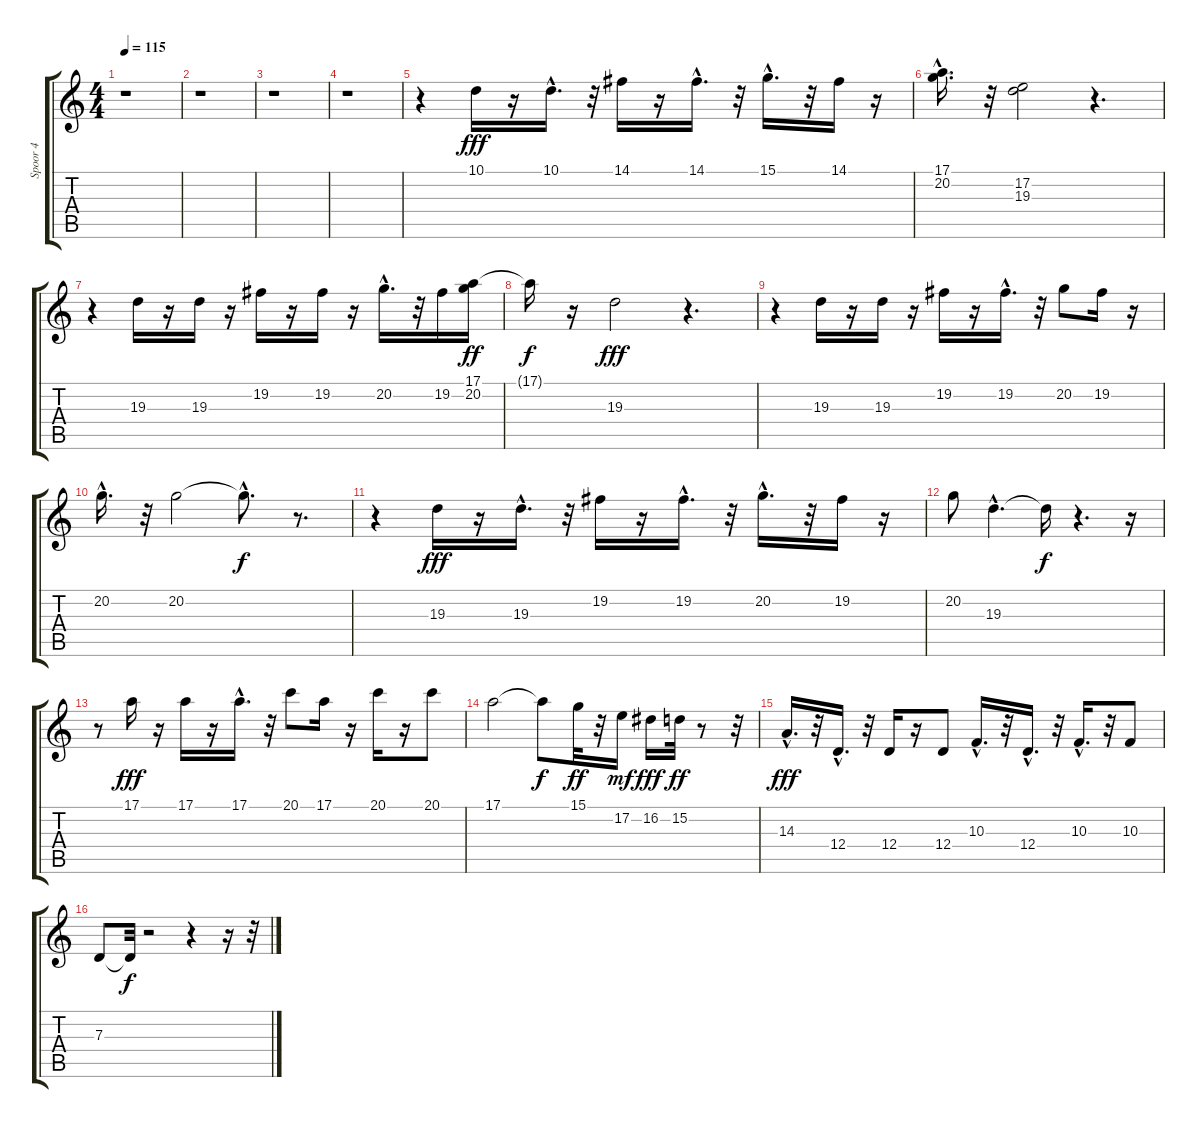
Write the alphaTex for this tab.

\track ("Spoor 4" "Spoor 4") {instrument lead4chiff}
\staff {score tabs}
\tuning (E4 B3 G3 D3 A2 E2) {hide}
\ts (4 4)
\tempo 115
\clef g2
\ks c
r.1{dy f} |
r.1 |
r.1 |
r.1 |
r.4 10.1.16{dy fff instrument lead2sawtooth} r.16 10.1{hac}.16{d} r.32 14.1.16 r.16 14.1{hac}.16{d} r.32 15.1{hac}.16{d} r.32 14.1.16 r.16 |
(17.1{hac} 20.2).16{d} r.32 (17.2 19.3).2 r.4{d} |
r.4 19.3.16 r.16 19.3.16 r.16 19.2.16 r.16 19.2.16 r.16 20.2{hac}.16{d} r.32 19.2.16 (17.1 20.2).16{dy ff} |
17.1{t}.16{dy f} r.16 19.3.2{dy fff} r.4{d} |
r.4 19.3.16 r.16 19.3.16 r.16 19.2.16 r.16 19.2{hac}.16{d} r.32 20.2.8 19.2.16 r.16 |
20.2{hac}.16{d} r.32 20.2.2 20.2{hac t}.8{d dy f} r.8{d} |
r.4 19.3.16{dy fff} r.16 19.3{hac}.16{d} r.32 19.2.16 r.16 19.2{hac}.16{d} r.32 20.2{hac}.16{d} r.32 19.2.16 r.16 |
20.2.8 19.3{hac}.4{d} 19.3{t}.16{dy f} r.4{d} r.16 |
r.8 17.1.16{dy fff} r.16 17.1.16 r.16 17.1{hac}.16{d} r.32 20.1.8 17.1.16 r.16 20.1.16 r.16 20.1.8 |
17.1.2 17.1{t}.8{dy f} 15.1.32{dy ff} r.32 17.2.16{dy mf} 16.2.16{dy fff} 15.2.32{dy ff} r.8 r.32 |
14.3{hac}.16{d dy fff} r.32 12.4{hac}.16{d} r.32 12.4.16 r.16 12.4.8 10.3{hac}.16{d} r.32 12.4{hac}.16{d} r.32 10.3{hac}.16{d} r.32 10.3.8 |
7.3.8 7.3{t}.32{dy f} r.2 r.4 r.16 r.32
